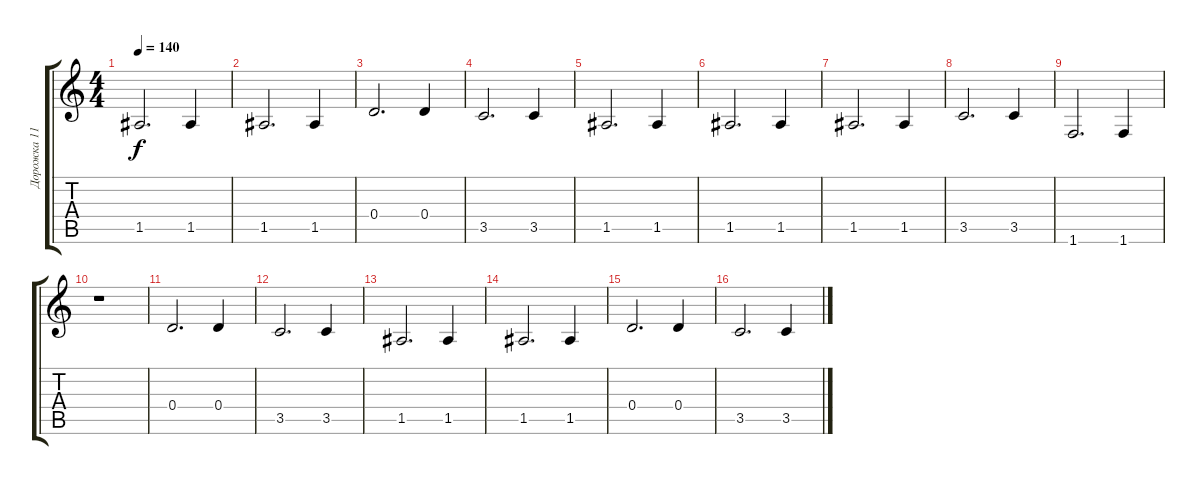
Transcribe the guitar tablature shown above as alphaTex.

\track ("Дорожка 11" "Дорожка 11") {instrument distortionguitar}
\staff {score tabs}
\tuning (E4 B3 G3 D3 A2 E2) {hide}
\ts (4 4)
\tempo 140
\clef g2
\ks c
1.5.2{d dy f} 1.5.4 |
1.5.2{d} 1.5.4 |
0.4.2{d} 0.4.4 |
3.5.2{d} 3.5.4 |
1.5.2{d} 1.5.4 |
1.5.2{d} 1.5.4 |
1.5.2{d} 1.5.4 |
3.5.2{d} 3.5.4 |
1.6.2{d} 1.6.4 |
r.1 |
0.4.2{d} 0.4.4 |
3.5.2{d} 3.5.4 |
1.5.2{d} 1.5.4 |
1.5.2{d} 1.5.4 |
0.4.2{d} 0.4.4 |
3.5.2{d} 3.5.4
